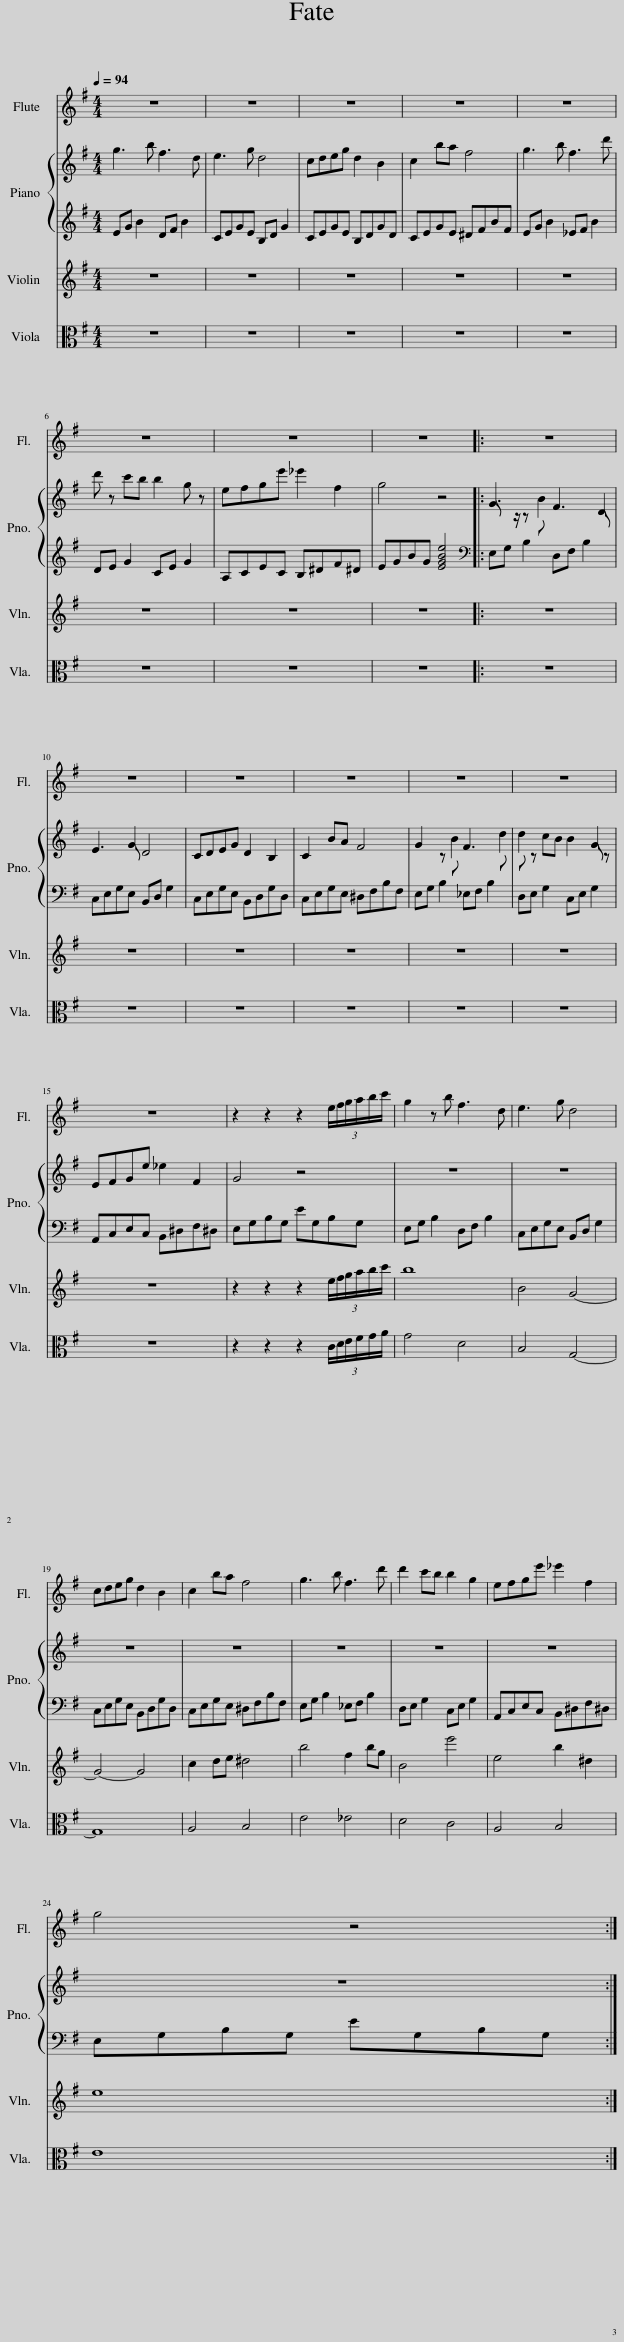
X:1
%%score 1 { 2 | 3 } 4 5
L:1/8
Q:1/4=94
M:4/4
I:linebreak $
K:G
V:1 treble
V:2 treble
V:3 treble
V:4 treble
V:5 alto
V:1
 z8 | z8 | z8 | z8 | z8 |$ %5
 z8 | z8 | z8 |: z8 |$ z8 | %10
 z8 | z8 | z8 | z8 |$ z8 | %15
 z2 z2 z2 (3:2:6e/f/g/a/b/c'/ | g2 z b f3 d | e3 g d4 |$ cdeg d2 B2 | c2 ba f4 | %20
 g3 b f3 d' | d'2 c'b b2 g2 | efge' _e'2 f2 |$ g4 z4 :| %24
V:2
 g3 b f3 d | e3 g d4 | cdeg d2 B2 | c2 ba f4 | g3 b f3 d' |$ %5
 d' z c'b b2 g z | efge' _e'2 f2 | g4 z4 |: G3/2 z/ z B F3 D |$ E3 G D4 | %10
 CDEG D2 B,2 | C2 BA F4 | G2 z B F3 d | d z cB B2 G z |$ EFGe _e2 F2 | %15
 G4 z4 | z8 | z8 |$ z8 | z8 | %20
 z8 | z8 | z8 |$ z8 :| %24
V:3
 EG B2 DF B2 | CEGE B,D G2 | CEGE B,DGD | CEGE ^DFBF | EG B2 _EF B2 |$ %5
 DE G2 CE G2 | A,CEC B,^DF^D | EGBG [EGBe]4 |:[K:bass] E,G, B,2 D,F, B,2 |$ C,E,G,E, B,,D, G,2 | %10
 C,E,G,E, B,,D,G,D, | C,E,G,E, ^D,F,B,F, | E,G, B,2 _E,F, B,2 | D,E, G,2 C,E, G,2 |$ A,,C,E,C, B,,^D,F,^D, | %15
 E,G,B,G, EG,B,G, | E,G, B,2 D,F, B,2 | C,E,G,E, B,,D, G,2 |$ C,E,G,E, B,,D,G,D, | C,E,G,E, ^D,F,B,F, | %20
 E,G, B,2 _E,F, B,2 | D,E, G,2 C,E, G,2 | A,,C,E,C, B,,^D,F,^D, |$ E,G,B,G, EG,B,G, :| %24
V:4
 z8 | z8 | z8 | z8 | z8 |$ %5
 z8 | z8 | z8 |: z8 |$ z8 | %10
 z8 | z8 | z8 | z8 |$ z8 | %15
 z2 z2 z2 (3:2:6e/f/g/a/b/c'/ | b8 | B4 G4- |$ G4- G4 | c2 de ^d4 | %20
 b4 f2 bg | B4 e'4 | e4 b2 ^d2 |$ e8 :| %24
V:5
 z8 | z8 | z8 | z8 | z8 |$ %5
 z8 | z8 | z8 |: z8 |$ z8 | %10
 z8 | z8 | z8 | z8 |$ z8 | %15
 z2 z2 z2 (3:2:6C/D/E/F/G/A/ | G4 D4 | B,4 G,4- |$ G,8 | A,4 B,4 | %20
 E4 _E4 | D4 C4 | A,4 B,4 |$ E8 :| %24
